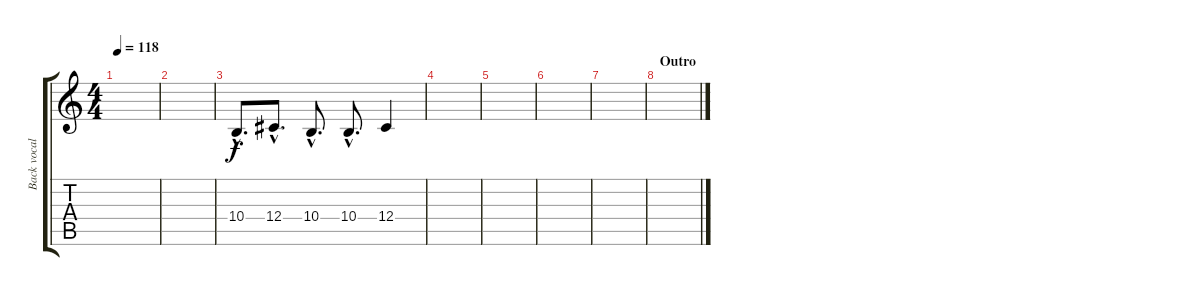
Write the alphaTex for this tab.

\track ("Back vocal " "Back vocal") {instrument violin}
\staff {score tabs}
\tuning (Eb4 Bb3 Gb3 Db3 Ab2 Eb2) {hide}
\ts (4 4)
\tempo 118
\clef g2
\ks c
|
|
10.4{hac}.8{d} 12.4{hac}.8{d} 10.4{hac}.8{d} 10.4{hac}.8{d} 12.4.4 |
|
|
|
|
\section ("" "Outro")
